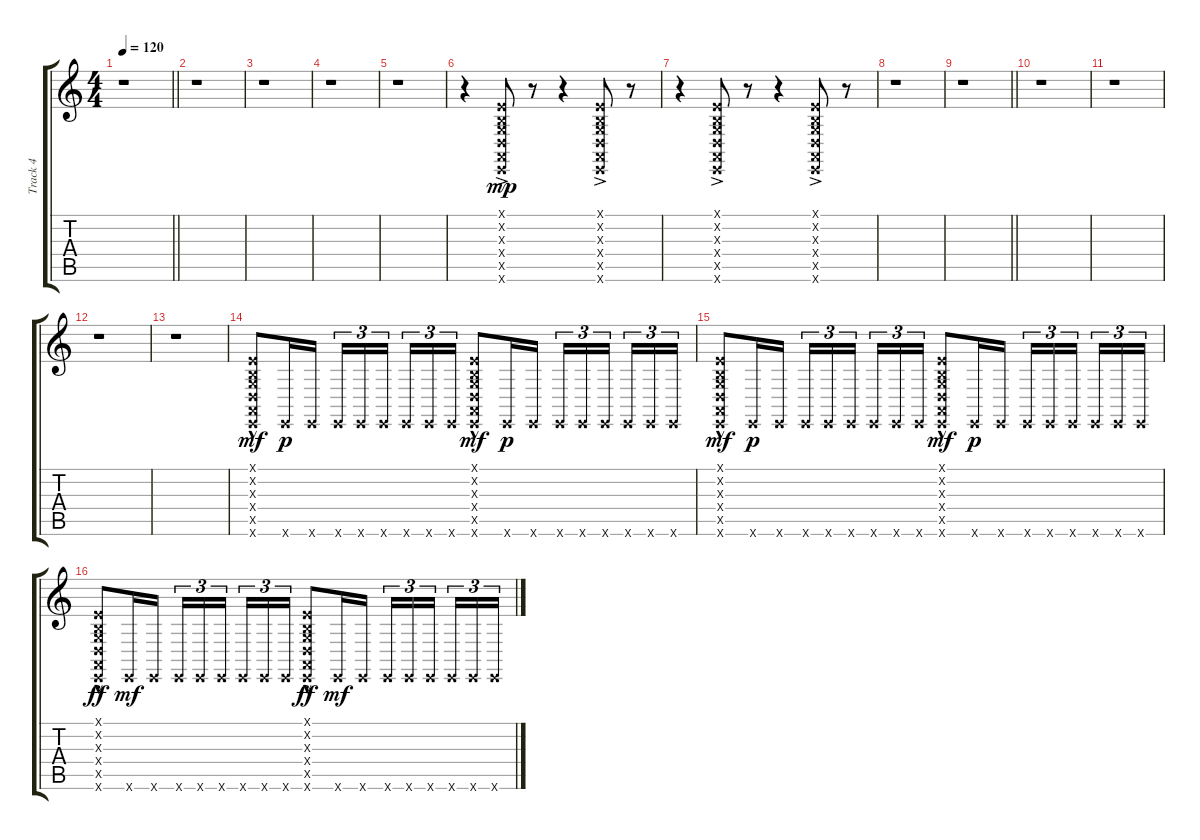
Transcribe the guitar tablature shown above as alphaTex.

\track ("Track 4" "Track 4") {instrument woodblock}
\staff {score tabs}
\tuning (E4 B3 G3 D3 A2 E2) {hide}
\ts (4 4)
\tempo 120
\clef g2
\barLineRight lightlight
\ks c
r.1{dy mf} |
r.1 |
r.1 |
r.1 |
r.1 |
r.4 (0.1{ac x} 0.2{ac x} 0.3{ac x} 0.4{ac x} 0.5{ac x} 0.6{ac x}).8{dy mp} r.8 r.4 (0.1{ac x} 0.2{ac x} 0.3{ac x} 0.4{ac x} 0.5{ac x} 0.6{ac x}).8 r.8 |
r.4 (0.1{ac x} 0.2{ac x} 0.3{ac x} 0.4{ac x} 0.5{ac x} 0.6{ac x}).8 r.8 r.4 (0.1{ac x} 0.2{ac x} 0.3{ac x} 0.4{ac x} 0.5{ac x} 0.6{ac x}).8 r.8 |
r.1 |
\barLineRight lightlight
r.1 |
r.1 |
r.1 |
r.1 |
r.1 |
(0.1{hac x} 0.2{hac x} 0.3{hac x} 0.4{hac x} 0.5{hac x} 0.6{hac x}).8{dy mf} 0.6{x}.16{dy p} 0.6{x}.16 0.6{x}.16{tu (3 2)} 0.6{x}.16{tu (3 2)} 0.6{x}.16{tu (3 2) beam splitsecondary} 0.6{x}.16{tu (3 2)} 0.6{x}.16{tu (3 2)} 0.6{x}.16{tu (3 2)} (0.1{hac x} 0.2{hac x} 0.3{hac x} 0.4{hac x} 0.5{hac x} 0.6{hac x}).8{dy mf} 0.6{x}.16{dy p} 0.6{x}.16 0.6{x}.16{tu (3 2)} 0.6{x}.16{tu (3 2)} 0.6{x}.16{tu (3 2) beam splitsecondary} 0.6{x}.16{tu (3 2)} 0.6{x}.16{tu (3 2)} 0.6{x}.16{tu (3 2)} |
(0.1{hac x} 0.2{hac x} 0.3{hac x} 0.4{hac x} 0.5{hac x} 0.6{hac x}).8{dy mf} 0.6{x}.16{dy p} 0.6{x}.16 0.6{x}.16{tu (3 2)} 0.6{x}.16{tu (3 2)} 0.6{x}.16{tu (3 2) beam splitsecondary} 0.6{x}.16{tu (3 2)} 0.6{x}.16{tu (3 2)} 0.6{x}.16{tu (3 2)} (0.1{hac x} 0.2{hac x} 0.3{hac x} 0.4{hac x} 0.5{hac x} 0.6{hac x}).8{dy mf} 0.6{x}.16{dy p} 0.6{x}.16 0.6{x}.16{tu (3 2)} 0.6{x}.16{tu (3 2)} 0.6{x}.16{tu (3 2) beam splitsecondary} 0.6{x}.16{tu (3 2)} 0.6{x}.16{tu (3 2)} 0.6{x}.16{tu (3 2)} |
(0.1{hac x} 0.2{hac x} 0.3{hac x} 0.4{hac x} 0.5{hac x} 0.6{hac x}).8{dy ff} 0.6{x}.16{dy mf} 0.6{x}.16 0.6{x}.16{tu (3 2)} 0.6{x}.16{tu (3 2)} 0.6{x}.16{tu (3 2) beam splitsecondary} 0.6{x}.16{tu (3 2)} 0.6{x}.16{tu (3 2)} 0.6{x}.16{tu (3 2)} (0.1{hac x} 0.2{hac x} 0.3{hac x} 0.4{hac x} 0.5{hac x} 0.6{hac x}).8{dy ff} 0.6{x}.16{dy mf} 0.6{x}.16 0.6{x}.16{tu (3 2)} 0.6{x}.16{tu (3 2)} 0.6{x}.16{tu (3 2) beam splitsecondary} 0.6{x}.16{tu (3 2)} 0.6{x}.16{tu (3 2)} 0.6{x}.16{tu (3 2)}
